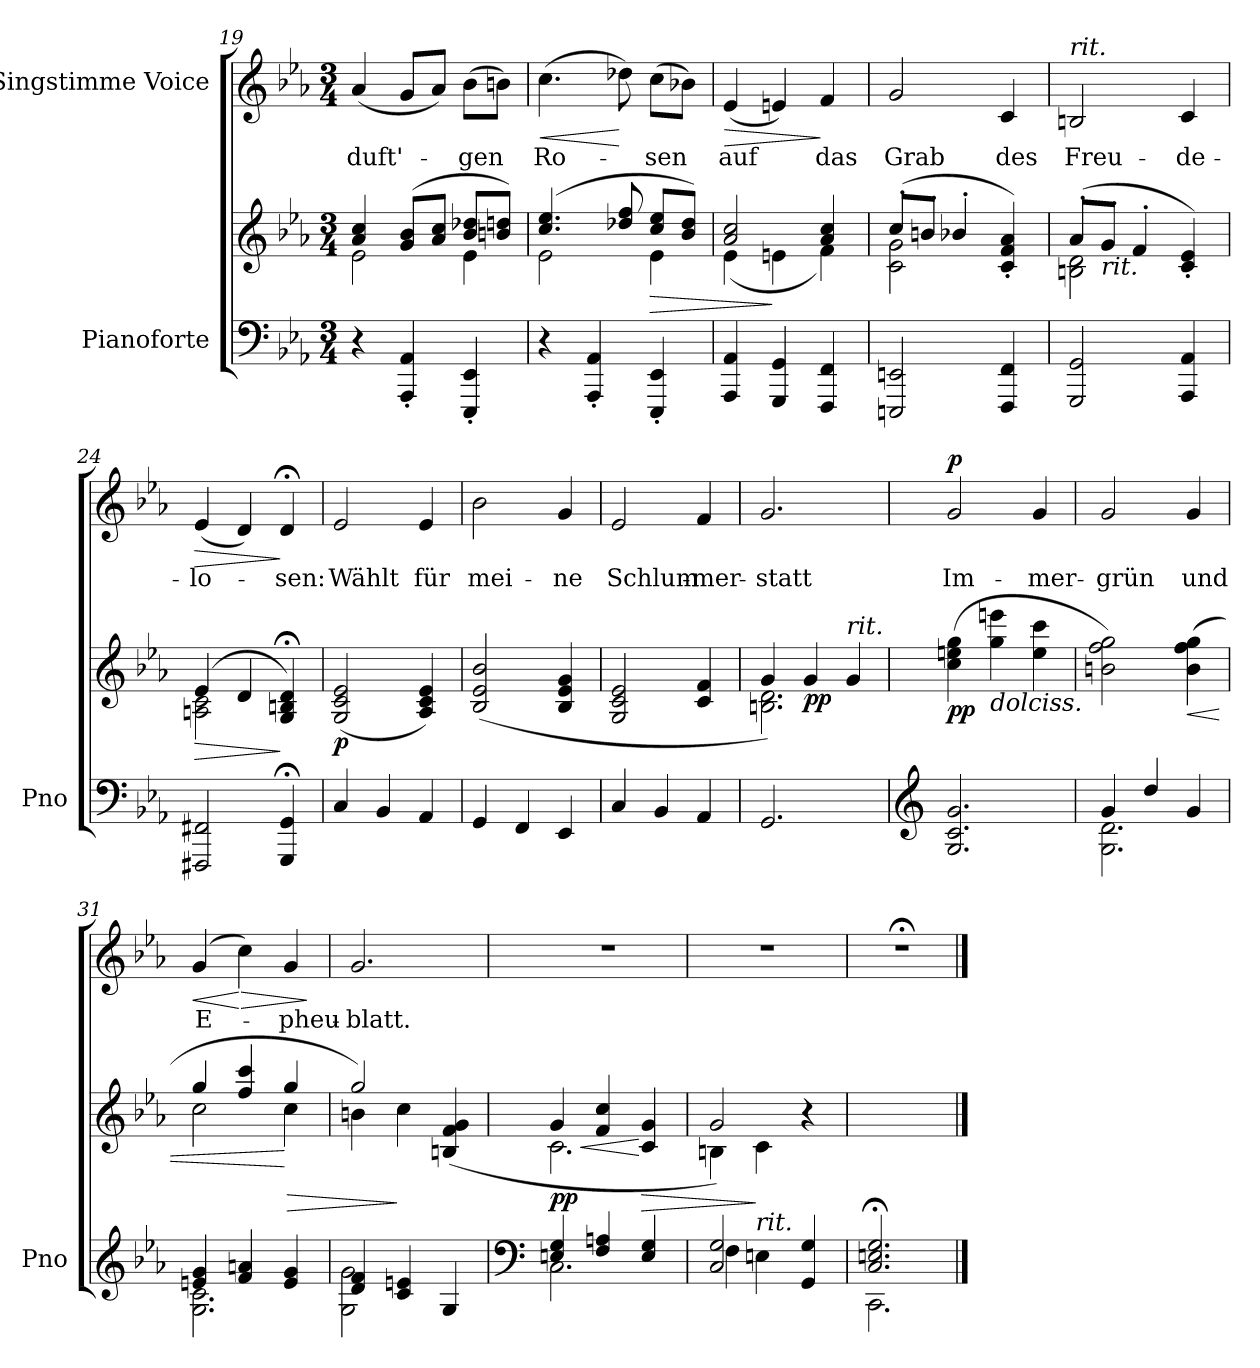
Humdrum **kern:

**kern	**kern	**dynam	**kern	**text	**dynam
*part2	*part2	*part2	*part1	*part1	*part1
*staff3	*staff2	*staff2/3	*staff1	*staff1	*staff1
*I"Pianoforte	*	*	*I"Singstimme Voice	*	*
*I'Pno	*	*	*	*	*
*clefF4	*clefG2	*	*clefG2	*	*
*k[b-e-a-]	*k[b-e-a-]	*	*k[b-e-a-]	*	*
*M3/4	*M3/4	*	*M3/4	*	*
=19	=19	=19	=19	=19	=19
*	*^	*	*	*	*
4r	4a-/ 4cc/	2e-\	.	(4a-/	duft'-	.
4AAA-/' 4AA-/'	(8g/ 8b-/L	.	.	8g/L	.	.
.	8a-/ 8cc/J	.	.	8a-/J)	.	.
4EEE-/' 4EE-/'	8b-/ 8dd-X/L	4e-\	.	(8b-\L	-gen	.
.	8bn/ 8ddn/J)	.	.	8bn\J)	.	.
=20	=20	=20	=20	=20	=20	=20
!	!	!	!	!	!	!LO:HP:b
4r	(4.cc/ 4.ee-/	2e-\	.	(4.cc\	Ro-	<
4AAA-/' 4AA-/'	.	.	.	.	.	.
.	8dd-X/ 8ff/	.	.	8dd-X\)	.	[
!	!	!	!LO:HP:b	!	!	!
4EEE-/' 4EE-/'	8cc/ 8ee-/L	4e-\	>	(8cc\L	-sen	.
.	8b-/ 8dd-/J)	.	.	8b-X\J)	.	.
=21	=21	=21	=21	=21	=21	=21
!	!	!	!	!	!	!LO:HP:b
4AAA-/ 4AA-/	2a-/ 2cc/	(4e-\	.	(4e-/	auf	>
4GGG/ 4GG/	.	4en\	]	4en/)	.	.
4FFF/ 4FF/	4a-/ 4cc/	4f\)	.	4f/	das	]
=22	=22	=22	=22	=22	=22	=22
2EEEn/ 2EEn/	(8cc'/L	2c\ 2g\	.	2g/	Grab	.
.	8bn'/J	.	.	.	.	.
.	4b-X'/	.	.	.	.	.
4FFF/ 4FF/	4c/' 4f/' 4a-/')	4ryy	.	4c/	des	.
=23	=23	=23	=23	=23	=23	=23
!	!	!	!	!LO:TX:a:i:t=rit.	!	!
2GGG/ 2GG/	(8a-'/L	2Bn\ 2d\	.	2Bn/	Freu-	.
!	!LO:TX:b:i:t=rit.	!	!	!	!	!
.	8g'/J	.	.	.	.	.
.	4f'/	.	.	.	.	.
4AAA-/ 4AA-/	4c/' 4e-/')	4ryy	.	4c/	-de-	.
=24	=24	=24	=24	=24	=24	=24
!	!	!	!LO:HP:b	!	!	!LO:HP:b
2FFF#X/ 2FF#X/	(4e-/	2An\ 2c\	>	(4e-/	-lo-	>
.	4d/	.	.	4d/)	.	.
4GGG/;< 4GG/;<	4G/;< 4Bn/;< 4d/;<)	4ryy	]	4d;</	-sen:	]
=25	=25	=25	=25	=25	=25	=25
!	!	!	!LO:DY:b	!	!	!
*	*v	*v	*	*	*	*
4C/	(>2G/ 2c/ 2e-/	p	2e-/	Wählt	.
4BB-/	.	.	.	.	.
4AA-/	4A-/ 4c/ 4e-/)	.	4e-/	für	.
=26	=26	=26	=26	=26	=26
4GG/	(2B-/ 2e-/ 2b-/	.	2b-\	mei-	.
4FF/	.	.	.	.	.
4EE-/	4B-/ 4e-/ 4g/	.	4g/	-ne	.
=27	=27	=27	=27	=27	=27
4C/	2G/ 2c/ 2e-/	.	2e-/	Schlum-	.
4BB-/	.	.	.	.	.
4AA-/	4c/ 4f/	.	4f/	-mer-	.
=28	=28	=28	=28	=28	=28
*	*^	*	*	*	*
2.GG/	4g/)	2.Bn\ 2.d\	.	2.g/	-statt	.
!	!	!	!LO:DY:b	!	!	!
.	4g/	.	pp	.	.	.
!	!LO:TX:a:i:t=rit.	!	!	!	!	!
.	4g/	.	.	.	.	.
*	*v	*v	*	*	*	*
=29	=29	=29	=29	=29	=29
*clefG2	*	*	*	*	*
!	!	!LO:DY:b	!	!	!LO:DY:a
2.G/ 2.c/ 2.g/	(4cc\ 4een\ 4gg\	pp	2g/	Im-	p
!	!LO:TX:b:i:t=dolciss.	!	!	!	!
.	4gg\ 4eeen\	.	.	.	.
.	4ee\ 4ccc\	.	4g/	-mer-	.
=30	=30	=30	=30	=30	=30
*^	*	*	*	*	*
4g/	2.G\ 2.d\	2bn\ 2ff\ 2gg\)	.	2g/	-grün	.
4dd/	.	.	.	.	.	.
!	!	!	!LO:HP:b	!	!	!
4g/	.	(4b\ 4ff\ 4gg\	<	4g/	und	.
=31	=31	=31	=31	=31	=31	=31
*	*	*^	*	*	*	*
!	!	!	!	!	!	!	!LO:HP:b
4en/ 4g/	2.G\ 2.c\	4gg/	2cc\	.	(4g/	E-	<
!	!	!	!	!	!	!	!LO:HP:n=1:b
4f/ 4an/	.	4ff/ 4ccc/	.	.	4cc\)	.	[ >
!	!	!	!	!LO:HP:n=1:b	!	!	!
4e/ 4g/	.	4gg/	4cc\	[ >	4g/	-pheu-	.
*v	*v	*	*	*	*	*	*
*	*v	*v	*	*	*	*
.	.	.	.	.	]
=32	=32	=32	=32	=32	=32
*^	*^	*	*	*	*
4d/ 4f/	2G\ 2g\	2gg/)	4bn\	.	2.g/	-blatt.	.
4c/ 4en/	.	.	4cc\	]	.	.	.
4G/	4ryy	(4Bn/ 4f/ 4g/	4ryy	.	.	.	.
=33	=33	=33	=33	=33	=33	=33	=33
*clefF4	*	*	*	*	*	*	*
!	!	!	!	!LO:HP:b	!	!	!
!	!	!	!	!LO:DY:n=1:b	!	!	!
4En/ 4G/	2.C\	4g/	2.c\	< pp	2.r	.	.
4F/ 4An/	.	4f/ 4cc/	.	.	.	.	.
!	!	!	!	!LO:HP:n=1:b	!	!	!
4E/ 4G/	.	4c/ 4g/	.	[ >	.	.	.
=34	=34	=34	=34	=34	=34	=34	=34
2C/ 2G/	4F\	2g/)	4Bn\	.	2.r	.	.
!	!	!	!LO:TX:b:i:t=rit.	!	!	!	!
.	4En\	.	4c\	]	.	.	.
4GG/ 4G/	4ryy	4r	4ryy	.	.	.	.
*	*	*v	*v	*	*	*	*
=35	=35	=35	=35	=35	=35	=35
2.C/;< 2.En/;< 2.G/;<	2.CC\	2.ryy	.	2.r;<	.	.
*v	*v	*	*	*	*	*
==	==	==	==	==	==
*-	*-	*-	*-	*-	*-
